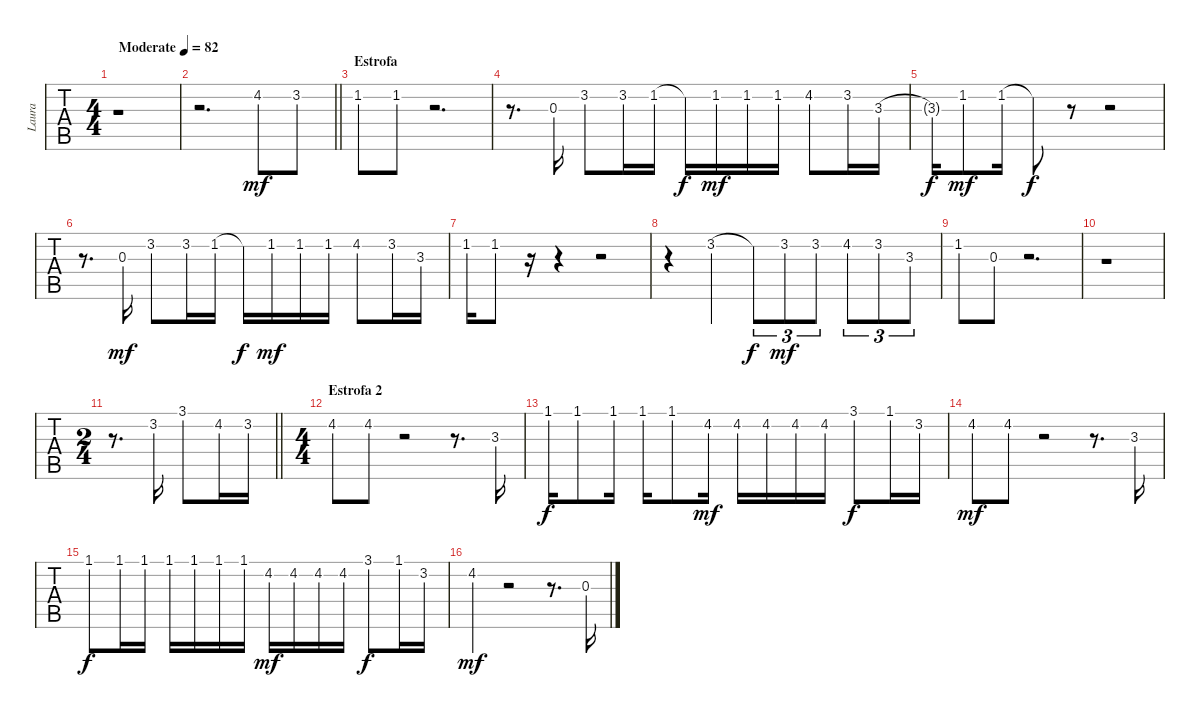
\track ("Laura" "Laura") {instrument flute}
\staff {tabs}
\tuning (E4 B3 G3 D3 A2 E2) {hide}
\ts (4 4)
\tempo (82 "Moderate")
\clef g2
\ks cminor
r.1{dy mf instrument flute} |
\barLineRight lightlight
r.2{d} 4.2.8 3.2.8 |
\section ("" "Estrofa")
1.2.8 1.2.8 r.2{d} |
r.8{d} 0.3.16 3.2.8 3.2.16 1.2.16 1.2{t}.16{dy f} 1.2.16{dy mf} 1.2.16 1.2.16 4.2.8 3.2.16 3.3.16 |
3.3{t}.16{dy f} 1.2.8{dy mf} 1.2.16 1.2{t}.8{dy f} r.8 r.2 |
r.8{d} 0.3.16{dy mf} 3.2.8 3.2.16 1.2.16 1.2{t}.16{dy f} 1.2.16{dy mf} 1.2.16 1.2.16 4.2.8 3.2.16 3.3.16 |
1.2.16 1.2.8 r.16 r.4 r.2 |
r.4 3.2.4 3.2{t}.8{tu (3 2) dy f} 3.2.8{tu (3 2) dy mf} 3.2.8{tu (3 2)} 4.2.8{tu (3 2)} 3.2.8{tu (3 2)} 3.3.8{tu (3 2)} |
1.2.8 0.3.8 r.2{d} |
r.1 |
\ts (2 4)
\barLineRight lightlight
r.8{d} 3.2.16 3.1.8 4.2.16 3.2.16 |
\ts (4 4)
\section ("" "Estrofa 2")
4.2.8 4.2.8 r.2 r.8{d} 3.3.16 |
1.1.16{dy f} 1.1.8 1.1.16 1.1.16 1.1.8 4.2.16{dy mf} 4.2.16 4.2.16 4.2.16 4.2.16 3.1.8{dy f} 1.1.16 3.2.16 |
4.2.8{dy mf} 4.2.8 r.2 r.8{d} 3.3.16 |
1.1.8{dy f} 1.1.16 1.1.16 1.1.16 1.1.16 1.1.16 1.1.16 4.2.16{dy mf} 4.2.16 4.2.16 4.2.16 3.1.8{dy f} 1.1.16 3.2.16 |
4.2.4{dy mf} r.2 r.8{d} 0.3.16
